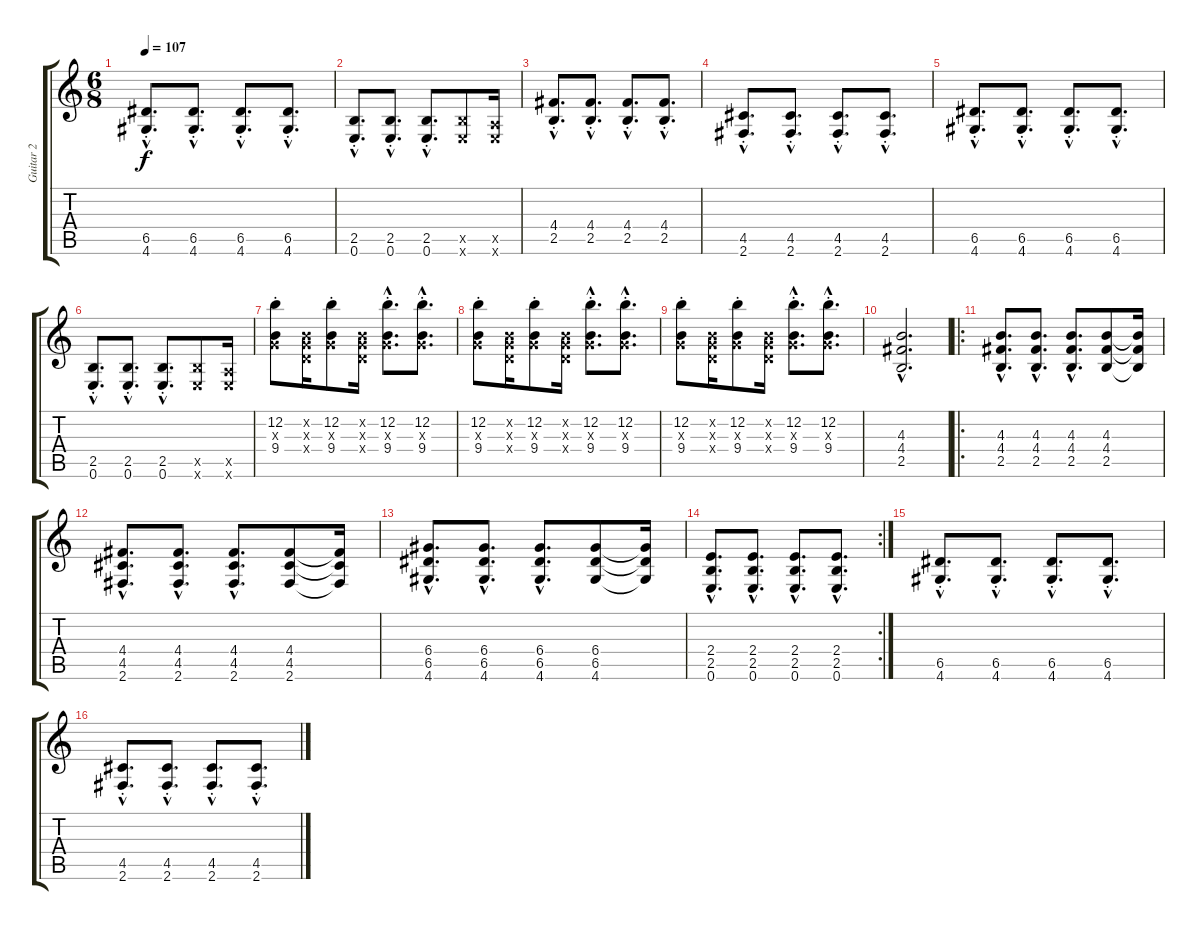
\track ("Guitar 2" "Guitar 2") {instrument distortionguitar}
\staff {score tabs}
\tuning (E4 B3 G3 D3 A2 E2) {hide}
\ts (6 8)
\tempo 107
\clef g2
\ks c
(6.5{hac st} 4.6{hac st}).8{d dy f} (6.5{hac st} 4.6{hac st}).8{d} (6.5{hac st} 4.6{hac st}).8{d} (6.5{hac st} 4.6{hac st}).8{d} |
(2.5{hac st} 0.6{hac st}).8{d} (2.5{hac st} 0.6{hac st}).8{d} (2.5{hac st} 0.6{hac st}).8{d} (2.5{x} 0.6{x}).8 (0.5{x} 0.6{x}).16 |
(4.4{hac st} 2.5{hac st}).8{d} (4.4{hac st} 2.5{hac st}).8{d} (4.4{hac st} 2.5{hac st}).8{d} (4.4{hac st} 2.5{hac st}).8{d} |
(4.5{hac st} 2.6{hac st}).8{d} (4.5{hac st} 2.6{hac st}).8{d} (4.5{hac st} 2.6{hac st}).8{d} (4.5{hac st} 2.6{hac st}).8{d} |
(6.5{hac st} 4.6{hac st}).8{d} (6.5{hac st} 4.6{hac st}).8{d} (6.5{hac st} 4.6{hac st}).8{d} (6.5{hac st} 4.6{hac st}).8{d} |
(2.5{hac st} 0.6{hac st}).8{d} (2.5{hac st} 0.6{hac st}).8{d} (2.5{hac st} 0.6{hac st}).8{d} (2.5{x} 0.6{x}).8 (0.5{x} 0.6{x}).16 |
(12.2{st} 0.3{x} 9.4{st}).8{volume 9} (0.2{x} 0.3{x} 0.4{x}).16 (12.2{st} 0.3{x} 9.4{st}).8 (0.2{x} 0.3{x} 0.4{x}).16 (12.2{hac st} 0.3{hac x} 9.4{hac st}).8{d} (12.2{hac st} 0.3{hac x} 9.4{hac st}).8{d} |
(12.2{st} 0.3{x} 9.4{st}).8 (0.2{x} 0.3{x} 0.4{x}).16 (12.2{st} 0.3{x} 9.4{st}).8 (0.2{x} 0.3{x} 0.4{x}).16 (12.2{hac st} 0.3{hac x} 9.4{hac st}).8{d} (12.2{hac st} 0.3{hac x} 9.4{hac st}).8{d} |
(12.2{st} 0.3{x} 9.4{st}).8 (0.2{x} 0.3{x} 0.4{x}).16 (12.2{st} 0.3{x} 9.4{st}).8 (0.2{x} 0.3{x} 0.4{x}).16 (12.2{hac st} 0.3{hac x} 9.4{hac st}).8{d} (12.2{hac st} 0.3{hac x} 9.4{hac st}).8{d} |
(4.3{hac} 4.4{hac} 2.5{hac}).2{d volume 13} |
\ro
(4.3{hac} 4.4{hac} 2.5{hac}).8{d volume 12 instrument distortionguitar} (4.3{hac} 4.4{hac} 2.5{hac}).8{d} (4.3{hac} 4.4{hac} 2.5{hac}).8{d} (4.3 4.4 2.5).8 (4.3{t} 4.4{t} 2.5{t}).16 |
(4.4{hac} 4.5{hac} 2.6{hac}).8{d instrument distortionguitar} (4.4{hac} 4.5{hac} 2.6{hac}).8{d} (4.4{hac} 4.5{hac} 2.6{hac}).8{d} (4.4 4.5 2.6).8 (4.4{t} 4.5{t} 2.6{t}).16 |
(6.4{hac} 6.5{hac} 4.6{hac}).8{d instrument distortionguitar} (6.4{hac} 6.5{hac} 4.6{hac}).8{d} (6.4{hac} 6.5{hac} 4.6{hac}).8{d} (6.4 6.5 4.6).8 (6.4{t} 6.5{t} 4.6{t}).16 |
\rc 2
(2.4{hac} 2.5{hac} 0.6{hac}).8{d instrument distortionguitar} (2.4{hac} 2.5{hac} 0.6{hac}).8{d} (2.4{hac} 2.5{hac} 0.6{hac}).8{d} (2.4{hac} 2.5{hac} 0.6{hac}).8{d} |
(6.5{hac st} 4.6{hac st}).8{d} (6.5{hac st} 4.6{hac st}).8{d} (6.5{hac st} 4.6{hac st}).8{d} (6.5{hac st} 4.6{hac st}).8{d} |
(4.5{hac st} 2.6{hac st}).8{d} (4.5{hac st} 2.6{hac st}).8{d} (4.5{hac st} 2.6{hac st}).8{d} (4.5{hac st} 2.6{hac st}).8{d}
